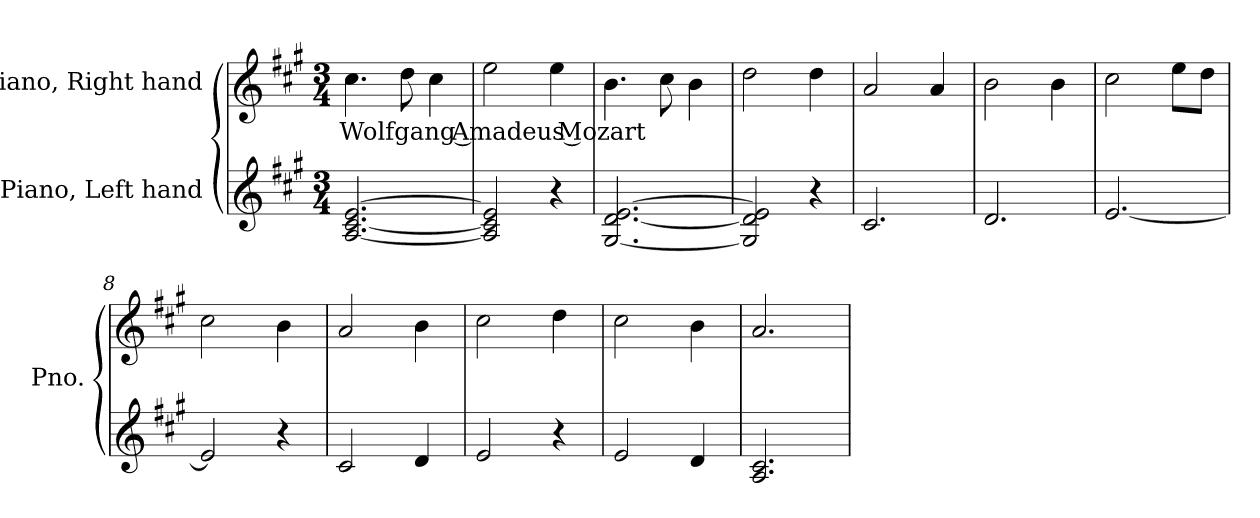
**kern	**kern	**text
*part2	*part1	*part1
*staff2	*staff1	*staff1
*I"Piano, Left hand	*I"Piano, Right hand	*
*I'Pno.	*I'Pno.	*
*clefG2	*clefG2	*
*k[f#c#g#]	*k[f#c#g#]	*
*M3/4	*M3/4	*
*MM120	*MM120	*
=1	=1	=1
!	!	!LO:LY:b
[2.A/ [2.c#/ [2.e/	4.cc#\	Wolfgang Amadeus Mozart
.	8dd\	.
.	4cc#\	.
=2	=2	=2
2A/] 2c#/] 2e/]	2ee\	.
4r	4ee\	.
=3	=3	=3
[2.G#/ [2.d/ [2.e/	4.b\	.
.	8cc#\	.
.	4b\	.
=4	=4	=4
2G#/] 2d/] 2e/]	2dd\	.
4r	4dd\	.
=5	=5	=5
2.c#/	2a/	.
.	4a/	.
=6	=6	=6
2.d/	2b\	.
.	4b\	.
!!LO:LB:g=z
=7	=7	=7
[2.e/	2cc#\	.
.	8ee\L	.
.	8dd\J	.
=8	=8	=8
2e/]	2cc#\	.
4r	4b\	.
=9	=9	=9
2c#/	2a/	.
4d/	4b\	.
=10	=10	=10
2e/	2cc#\	.
4r	4dd\	.
=11	=11	=11
2e/	2cc#\	.
4d/	4b\	.
=12	=12	=12
2.A/ 2.c#/	2.a/	.
=	=	=
*-	*-	*-
